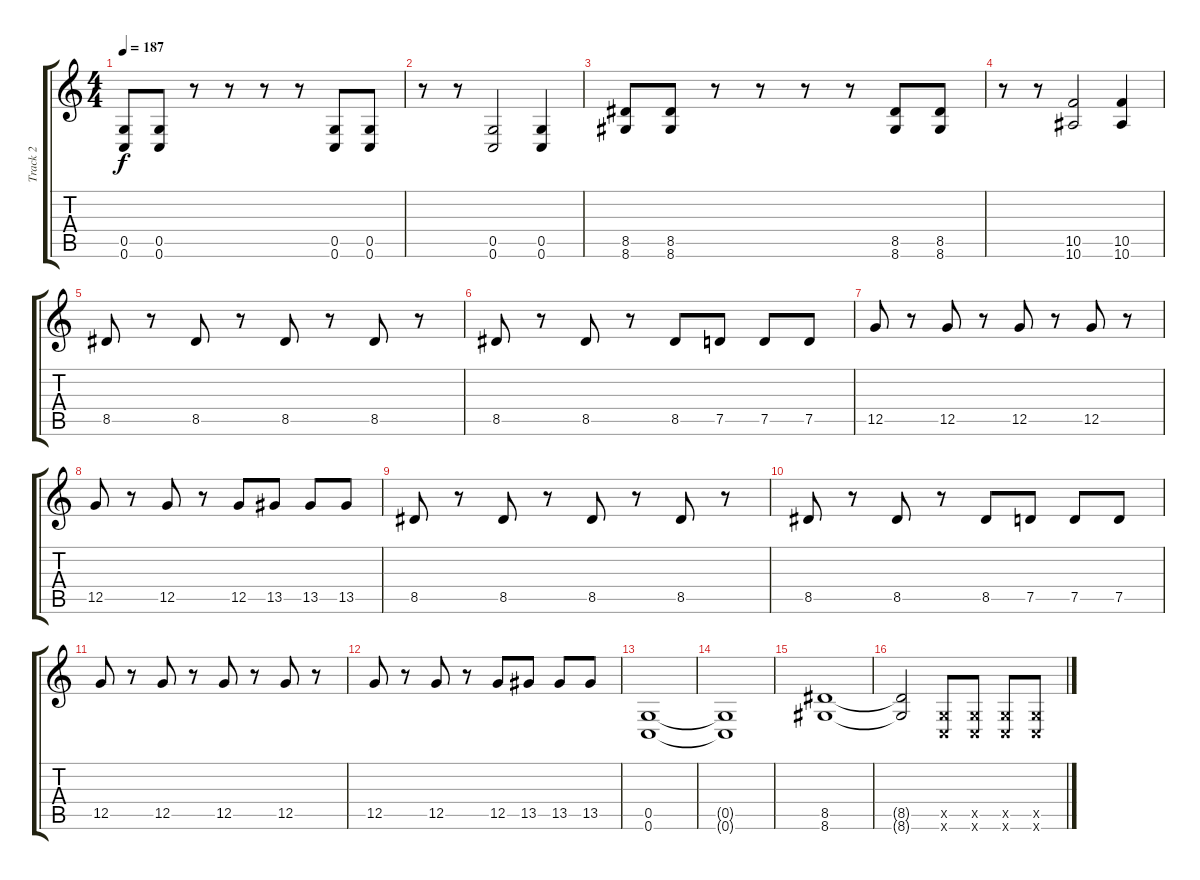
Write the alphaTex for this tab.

\track ("Track 2" "Track 2") {instrument distortionguitar}
\staff {score tabs}
\tuning (D4 A3 F3 C3 G2 C2) {hide}
\ts (4 4)
\tempo 187
\clef g2
\ks c
(0.5 0.6).8{dy f} (0.5 0.6).8 r.8 r.8 r.8 r.8 (0.5 0.6).8 (0.5 0.6).8 |
r.8 r.8 (0.5 0.6).2 (0.5 0.6).4 |
(8.5 8.6).8 (8.5 8.6).8 r.8 r.8 r.8 r.8 (8.5 8.6).8 (8.5 8.6).8 |
r.8 r.8 (10.5 10.6).2 (10.5 10.6).4 |
8.5.8 r.8 8.5.8 r.8 8.5.8 r.8 8.5.8 r.8 |
8.5.8 r.8 8.5.8 r.8 8.5.8 7.5.8 7.5.8 7.5.8 |
12.5.8 r.8 12.5.8 r.8 12.5.8 r.8 12.5.8 r.8 |
12.5.8 r.8 12.5.8 r.8 12.5.8 13.5.8 13.5.8 13.5.8 |
8.5.8 r.8 8.5.8 r.8 8.5.8 r.8 8.5.8 r.8 |
8.5.8 r.8 8.5.8 r.8 8.5.8 7.5.8 7.5.8 7.5.8 |
12.5.8 r.8 12.5.8 r.8 12.5.8 r.8 12.5.8 r.8 |
12.5.8 r.8 12.5.8 r.8 12.5.8 13.5.8 13.5.8 13.5.8 |
(0.5 0.6).1 |
(0.5{t} 0.6{t}).1 |
(8.5 8.6).1 |
(8.5{t} 8.6{t}).2 (0.5{x} 0.6{x}).8 (0.5{x} 0.6{x}).8 (0.5{x} 0.6{x}).8 (0.5{x} 0.6{x}).8
